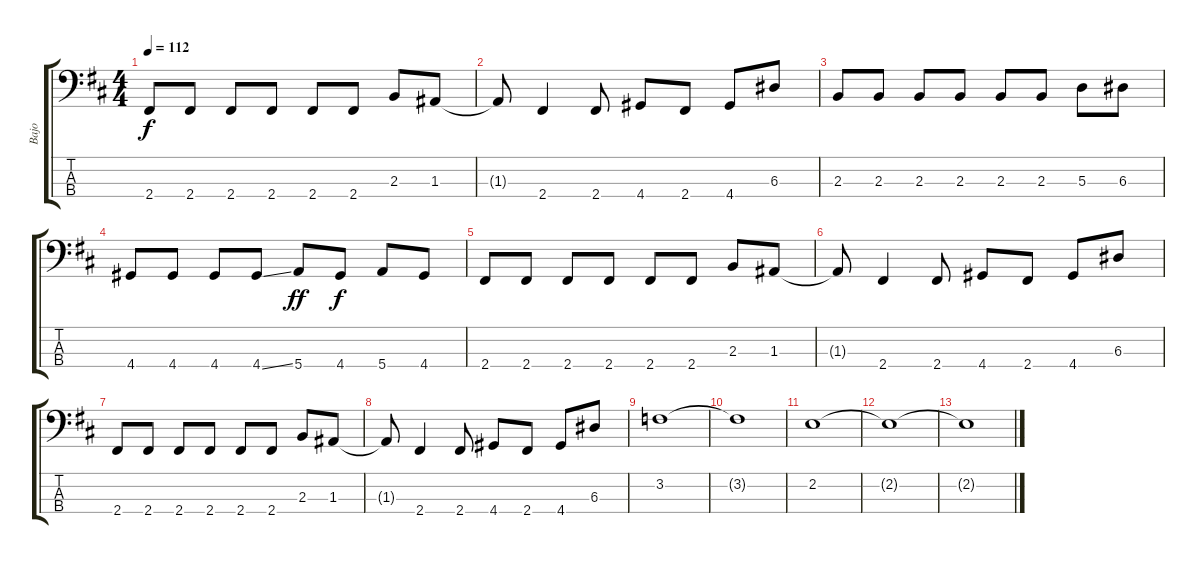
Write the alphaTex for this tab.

\track ("Bajo" "Bajo") {instrument electricbasspick}
\staff {score tabs}
\tuning (G2 D2 A1 E1) {hide}
\ts (4 4)
\tempo 112
\clef f4
\ks d
2.4.8{dy f} 2.4.8 2.4.8 2.4.8 2.4.8 2.4.8 2.3.8 1.3.8 |
1.3{t}.8 2.4.4 2.4.8 4.4.8 2.4.8 4.4.8 6.3.8 |
2.3.8 2.3.8 2.3.8 2.3.8 2.3.8 2.3.8 5.3.8 6.3.8 |
4.4.8 4.4.8 4.4.8 4.4{ss}.8 5.4.8{dy ff} 4.4.8{dy f} 5.4.8 4.4.8 |
2.4.8 2.4.8 2.4.8 2.4.8 2.4.8 2.4.8 2.3.8 1.3.8 |
1.3{t}.8 2.4.4 2.4.8 4.4.8 2.4.8 4.4.8 6.3.8 |
2.4.8 2.4.8 2.4.8 2.4.8 2.4.8 2.4.8 2.3.8 1.3.8 |
1.3{t}.8 2.4.4 2.4.8 4.4.8 2.4.8 4.4.8 6.3.8 |
3.2.1 |
3.2{t}.1 |
2.2.1 |
2.2{t}.1{volume 0} |
2.2{t}.1
